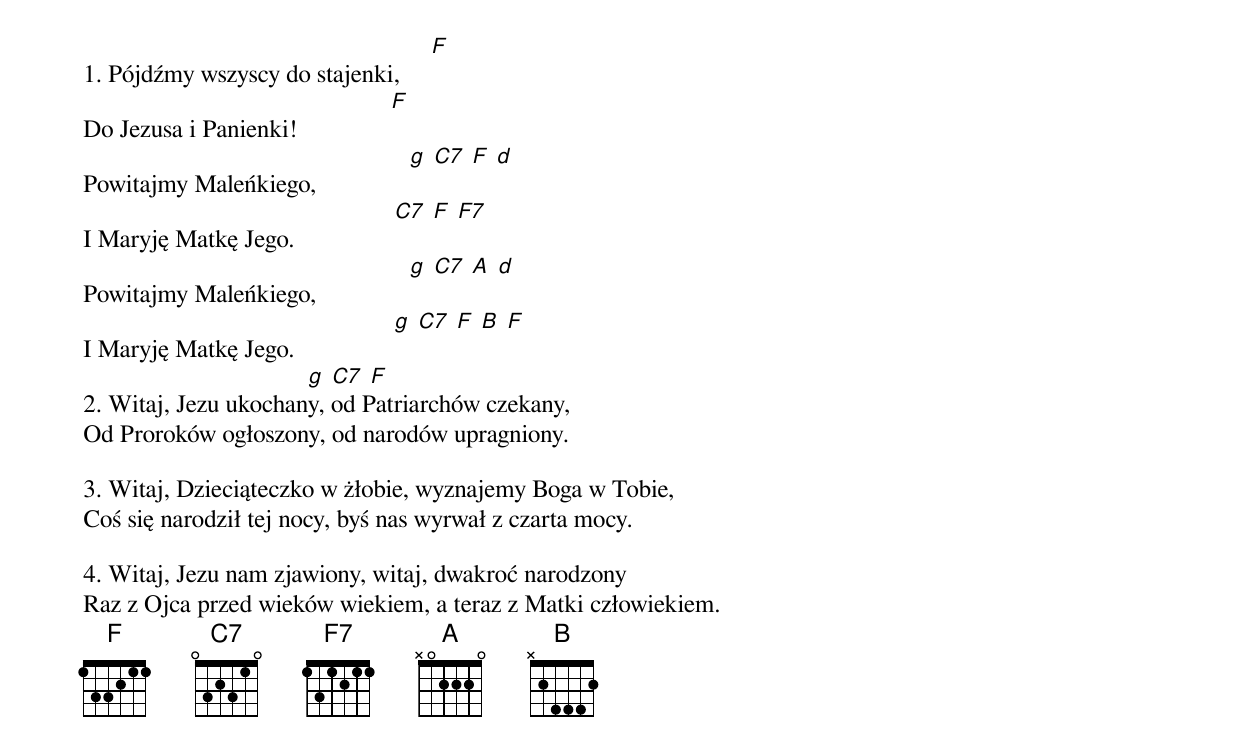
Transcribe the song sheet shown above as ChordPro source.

1. Pójdźmy wszyscy do stajenki,     [F]
Do Jezusa i Panienki!               [F]
Powitajmy Maleńkiego,               [g] [C7] [F] [d]
I Maryję Matkę Jego.                [C7] [F] [F7]
Powitajmy Maleńkiego,               [g] [C7] [A] [d]
I Maryję Matkę Jego.                [g] [C7] [F] [B] [F]
                                    [g] [C7] [F]
2. Witaj, Jezu ukochany, od Patriarchów czekany,
Od Proroków ogłoszony, od narodów upragniony.

3. Witaj, Dzieciąteczko w żłobie, wyznajemy Boga w Tobie,
Coś się narodził tej nocy, byś nas wyrwał z czarta mocy.

4. Witaj, Jezu nam zjawiony, witaj, dwakroć narodzony
Raz z Ojca przed wieków wiekiem, a teraz z Matki człowiekiem.
